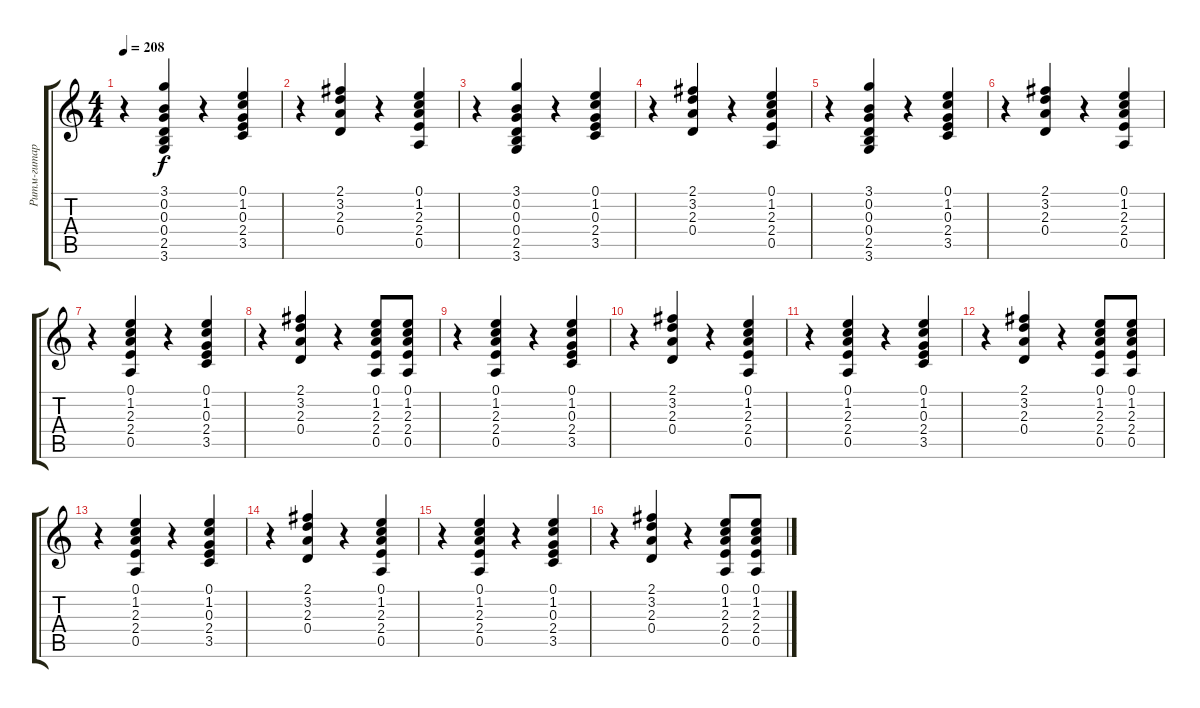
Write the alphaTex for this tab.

\track ("Ритм-гитара(Бутусов)" "Ритм-гитар") {instrument electricguitarclean}
\staff {score tabs}
\tuning (E4 B3 G3 D3 A2 E2) {hide}
\ts (4 4)
\tempo 208
\clef g2
\ks c
r.4{dy f} (3.1 0.2 0.3 0.4 2.5 3.6).4 r.4 (0.1 1.2 0.3 2.4 3.5).4 |
r.4 (2.1 3.2 2.3 0.4).4 r.4 (0.1 1.2 2.3 2.4 0.5).4 |
r.4 (3.1 0.2 0.3 0.4 2.5 3.6).4 r.4 (0.1 1.2 0.3 2.4 3.5).4 |
r.4 (2.1 3.2 2.3 0.4).4 r.4 (0.1 1.2 2.3 2.4 0.5).4 |
r.4 (3.1 0.2 0.3 0.4 2.5 3.6).4 r.4 (0.1 1.2 0.3 2.4 3.5).4 |
r.4 (2.1 3.2 2.3 0.4).4 r.4 (0.1 1.2 2.3 2.4 0.5).4 |
r.4 (0.1 1.2 2.3 2.4 0.5).4 r.4 (0.1 1.2 0.3 2.4 3.5).4 |
r.4 (2.1 3.2 2.3 0.4).4 r.4 (0.1 1.2 2.3 2.4 0.5).8 (0.1 1.2 2.3 2.4 0.5).8 |
r.4 (0.1 1.2 2.3 2.4 0.5).4 r.4 (0.1 1.2 0.3 2.4 3.5).4 |
r.4 (2.1 3.2 2.3 0.4).4 r.4 (0.1 1.2 2.3 2.4 0.5).4 |
r.4 (0.1 1.2 2.3 2.4 0.5).4 r.4 (0.1 1.2 0.3 2.4 3.5).4 |
r.4 (2.1 3.2 2.3 0.4).4 r.4 (0.1 1.2 2.3 2.4 0.5).8 (0.1 1.2 2.3 2.4 0.5).8 |
r.4 (0.1 1.2 2.3 2.4 0.5).4 r.4 (0.1 1.2 0.3 2.4 3.5).4 |
r.4 (2.1 3.2 2.3 0.4).4 r.4 (0.1 1.2 2.3 2.4 0.5).4 |
r.4 (0.1 1.2 2.3 2.4 0.5).4 r.4 (0.1 1.2 0.3 2.4 3.5).4 |
r.4 (2.1 3.2 2.3 0.4).4 r.4 (0.1 1.2 2.3 2.4 0.5).8 (0.1 1.2 2.3 2.4 0.5).8
